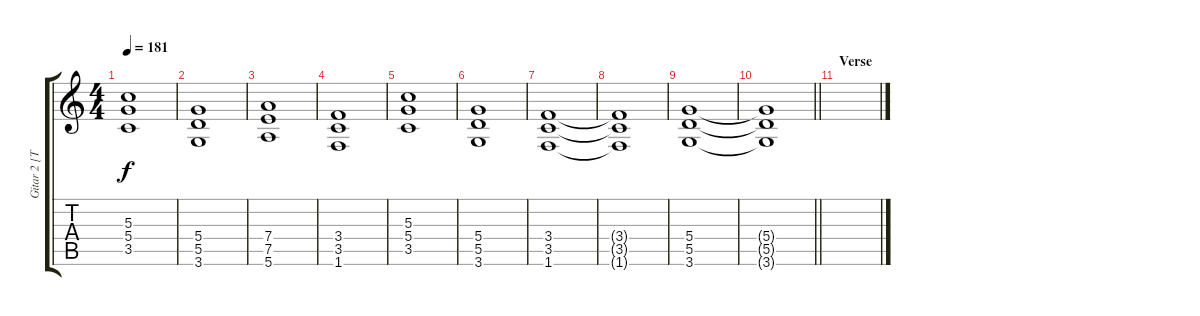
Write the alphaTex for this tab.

\track ("Gitar 2 [Toru]" "Gitar 2 [T") {instrument distortionguitar}
\staff {score tabs}
\tuning (E4 B3 G3 D3 A2 E2) {hide}
\ts (4 4)
\tempo 181
\clef g2
\ks c
(5.3 5.4 3.5).1{dy f} |
(5.4 5.5 3.6).1 |
(7.4 7.5 5.6).1 |
(3.4 3.5 1.6).1 |
(5.3 5.4 3.5).1 |
(5.4 5.5 3.6).1 |
(3.4 3.5 1.6).1 |
(3.4{t} 3.5{t} 1.6{t}).1 |
(5.4 5.5 3.6).1 |
\barLineRight lightlight
(5.4{t} 5.5{t} 3.6{t}).1 |
\section ("" "Verse")
